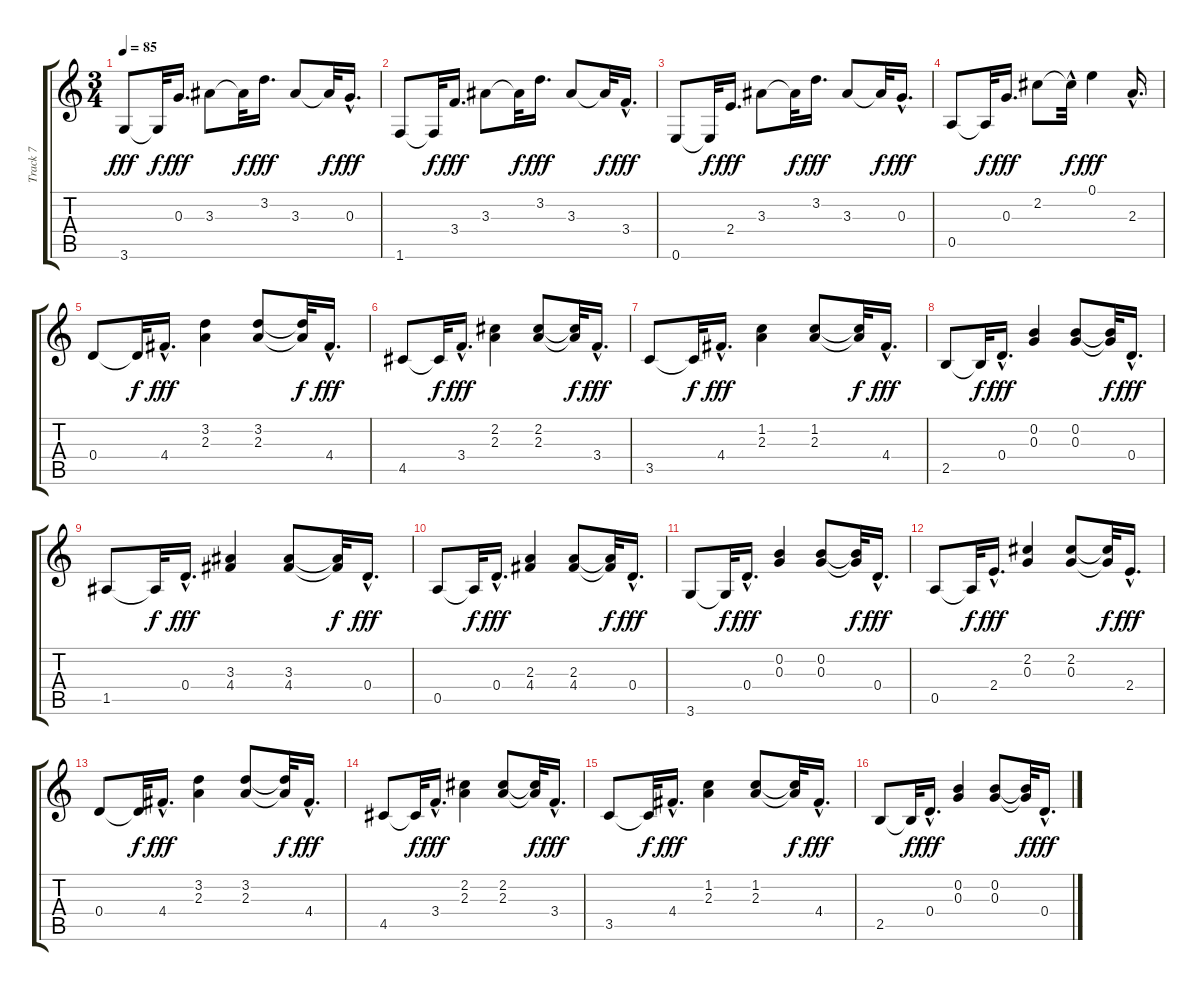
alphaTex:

\track ("Track 7" "Track 7") {instrument electricguitarclean}
\staff {score tabs}
\tuning (E4 B3 G3 D3 A2 E2) {hide}
\ts (3 4)
\tempo 85
\clef g2
\ks c
3.6.8{dy fff} 3.6{t}.32{dy f} 0.3.16{d dy fff} 3.3.8 3.3{t}.32{dy f} 3.2.16{d dy fff} 3.3.8 3.3{t}.32{dy f} 0.3{hac}.16{d dy fff} |
1.6.8 1.6{t}.32{dy f} 3.4.16{d dy fff} 3.3.8 3.3{t}.32{dy f} 3.2.16{d dy fff} 3.3.8 3.3{t}.32{dy f} 3.4{hac}.16{d dy fff} |
0.6.8 0.6{t}.32{dy f} 2.4.16{d dy fff} 3.3.8 3.3{t}.32{dy f} 3.2.16{d dy fff} 3.3.8 3.3{t}.32{dy f} 0.3{hac}.16{d dy fff} |
0.5.8 0.5{t}.32{dy f} 0.3.16{d dy fff} 2.2.8 2.2{hac t}.32{dy f} 0.1.4{dy fff} 2.3{hac}.16{d} |
0.4.8 0.4{t}.32{dy f} 4.4{hac}.16{d dy fff} (3.2 2.3).4 (3.2 2.3).8 (3.2{t} 2.3{t}).32{dy f} 4.4{hac}.16{d dy fff} |
4.5.8 4.5{t}.32{dy f} 3.4{hac}.16{d dy fff} (2.2 2.3).4 (2.2 2.3).8 (2.2{t} 2.3{t}).32{dy f} 3.4{hac}.16{d dy fff} |
3.5.8 3.5{t}.32{dy f} 4.4{hac}.16{d dy fff} (1.2 2.3).4 (1.2 2.3).8 (1.2{t} 2.3{t}).32{dy f} 4.4{hac}.16{d dy fff} |
2.5.8 2.5{t}.32{dy f} 0.4{hac}.16{d dy fff} (0.2 0.3).4 (0.2 0.3).8 (0.2{t} 0.3{t}).32{dy f} 0.4{hac}.16{d dy fff} |
1.5.8 1.5{t}.32{dy f} 0.4{hac}.16{d dy fff} (3.3 4.4).4 (3.3 4.4).8 (3.3{t} 4.4{t}).32{dy f} 0.4{hac}.16{d dy fff} |
0.5.8 0.5{t}.32{dy f} 0.4{hac}.16{d dy fff} (2.3 4.4).4 (2.3 4.4).8 (2.3{t} 4.4{t}).32{dy f} 0.4{hac}.16{d dy fff} |
3.6.8 3.6{t}.32{dy f} 0.4{hac}.16{d dy fff} (0.2 0.3).4 (0.2 0.3).8 (0.2{t} 0.3{t}).32{dy f} 0.4{hac}.16{d dy fff} |
0.5.8 0.5{t}.32{dy f} 2.4{hac}.16{d dy fff} (2.2 0.3).4 (2.2 0.3).8 (2.2{t} 0.3{t}).32{dy f} 2.4{hac}.16{d dy fff} |
0.4.8 0.4{t}.32{dy f} 4.4{hac}.16{d dy fff} (3.2 2.3).4 (3.2 2.3).8 (3.2{t} 2.3{t}).32{dy f} 4.4{hac}.16{d dy fff} |
4.5.8 4.5{t}.32{dy f} 3.4{hac}.16{d dy fff} (2.2 2.3).4 (2.2 2.3).8 (2.2{t} 2.3{t}).32{dy f} 3.4{hac}.16{d dy fff} |
3.5.8 3.5{t}.32{dy f} 4.4{hac}.16{d dy fff} (1.2 2.3).4 (1.2 2.3).8 (1.2{t} 2.3{t}).32{dy f} 4.4{hac}.16{d dy fff} |
2.5.8 2.5{t}.32{dy f} 0.4{hac}.16{d dy fff} (0.2 0.3).4 (0.2 0.3).8 (0.2{t} 0.3{t}).32{dy f} 0.4{hac}.16{d dy fff}
